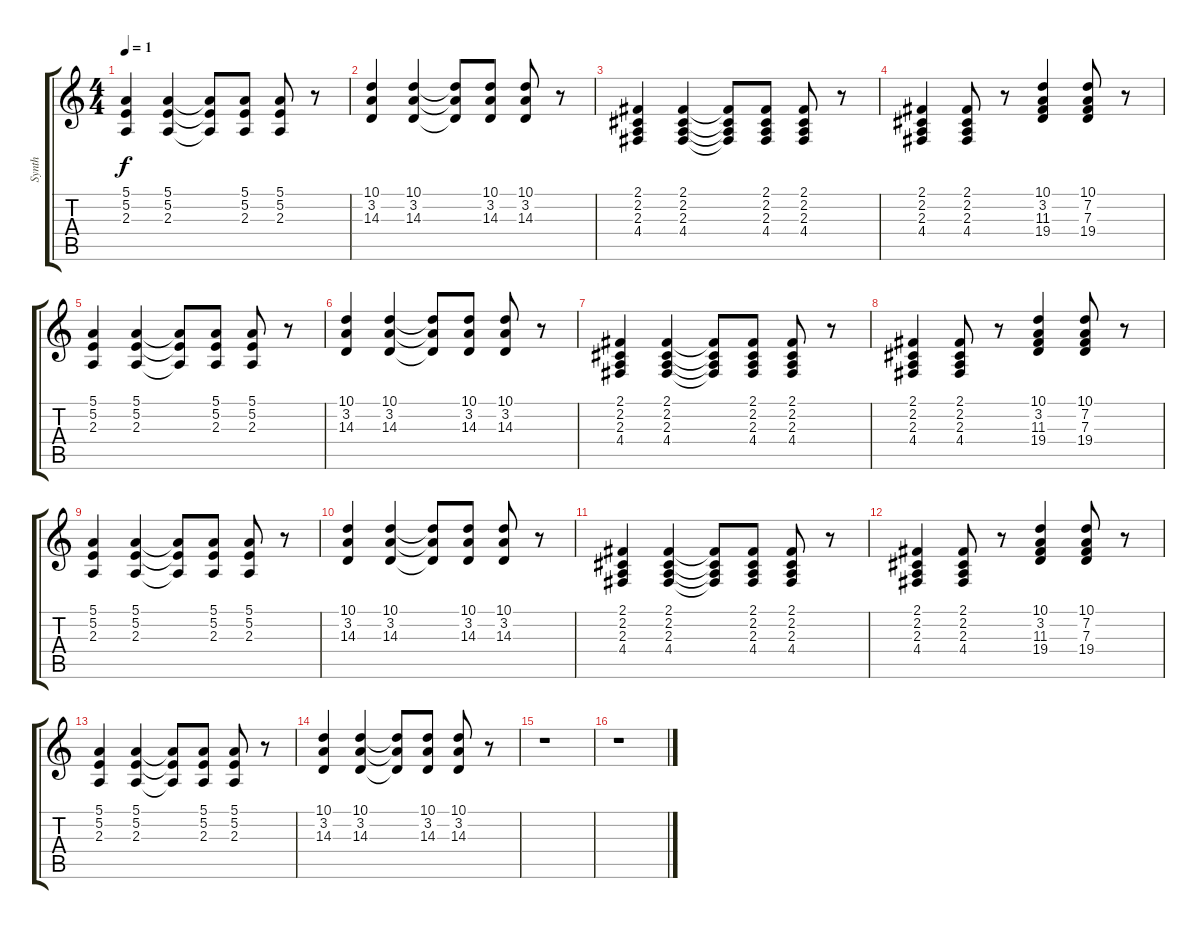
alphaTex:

\track ("Synth" "Synth") {instrument lead2sawtooth}
\staff {score tabs}
\tuning (E4 B3 G3 D3 A2 E2) {hide}
\ts (4 4)
\tempo 1
\clef g2
\ks c
(5.1 5.2 2.3).4{dy f} (5.1 5.2 2.3).4 (5.1{t} 5.2{t} 2.3{t}).8 (5.1 5.2 2.3).8 (5.1 5.2 2.3).8 r.8 |
(10.1 3.2 14.3).4 (10.1 3.2 14.3).4 (10.1{t} 3.2{t} 14.3{t}).8 (10.1 3.2 14.3).8 (10.1 3.2 14.3).8 r.8 |
(2.1 2.2 2.3 4.4).4 (2.1 2.2 2.3 4.4).4 (2.1{t} 2.2{t} 2.3{t} 4.4{t}).8 (2.1 2.2 2.3 4.4).8 (2.1 2.2 2.3 4.4).8 r.8 |
(2.1 2.2 2.3 4.4).4 (2.1 2.2 2.3 4.4).8 r.8 (10.1 3.2 11.3 19.4).4 (10.1 7.2 7.3 19.4).8 r.8 |
(5.1 5.2 2.3).4 (5.1 5.2 2.3).4 (5.1{t} 5.2{t} 2.3{t}).8 (5.1 5.2 2.3).8 (5.1 5.2 2.3).8 r.8 |
(10.1 3.2 14.3).4 (10.1 3.2 14.3).4 (10.1{t} 3.2{t} 14.3{t}).8 (10.1 3.2 14.3).8 (10.1 3.2 14.3).8 r.8 |
(2.1 2.2 2.3 4.4).4 (2.1 2.2 2.3 4.4).4 (2.1{t} 2.2{t} 2.3{t} 4.4{t}).8 (2.1 2.2 2.3 4.4).8 (2.1 2.2 2.3 4.4).8 r.8 |
(2.1 2.2 2.3 4.4).4 (2.1 2.2 2.3 4.4).8 r.8 (10.1 3.2 11.3 19.4).4 (10.1 7.2 7.3 19.4).8 r.8 |
(5.1 5.2 2.3).4 (5.1 5.2 2.3).4 (5.1{t} 5.2{t} 2.3{t}).8 (5.1 5.2 2.3).8 (5.1 5.2 2.3).8 r.8 |
(10.1 3.2 14.3).4 (10.1 3.2 14.3).4 (10.1{t} 3.2{t} 14.3{t}).8 (10.1 3.2 14.3).8 (10.1 3.2 14.3).8 r.8 |
(2.1 2.2 2.3 4.4).4 (2.1 2.2 2.3 4.4).4 (2.1{t} 2.2{t} 2.3{t} 4.4{t}).8 (2.1 2.2 2.3 4.4).8 (2.1 2.2 2.3 4.4).8 r.8 |
(2.1 2.2 2.3 4.4).4 (2.1 2.2 2.3 4.4).8 r.8 (10.1 3.2 11.3 19.4).4 (10.1 7.2 7.3 19.4).8 r.8 |
(5.1 5.2 2.3).4 (5.1 5.2 2.3).4 (5.1{t} 5.2{t} 2.3{t}).8 (5.1 5.2 2.3).8 (5.1 5.2 2.3).8 r.8 |
(10.1 3.2 14.3).4 (10.1 3.2 14.3).4 (10.1{t} 3.2{t} 14.3{t}).8 (10.1 3.2 14.3).8 (10.1 3.2 14.3).8 r.8 |
r.1 |
r.1
